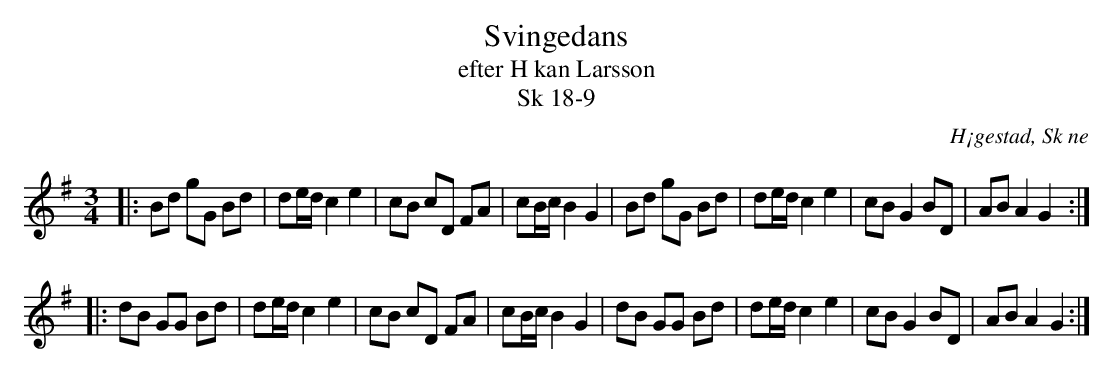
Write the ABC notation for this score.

X:1
T:Svingedans
T:efter H kan Larsson
T:Sk 18-9
O:H¡gestad, Sk ne
M:3/4
L:1/8
Q:108
K:G
|: Bd gG Bd | de/d/ c2 e2 | cB cD FA | cB/c/ B2 G2 | Bd gG Bd | de/d/ c2 e2 | cB G2 BD | AB A2 G2 :|
|: dB GG Bd | de/d/ c2 e2 | cB cD FA | cB/c/ B2 G2 | dB GG Bd | de/d/ c2 e2 | cB G2 BD | AB A2 G2 :|
